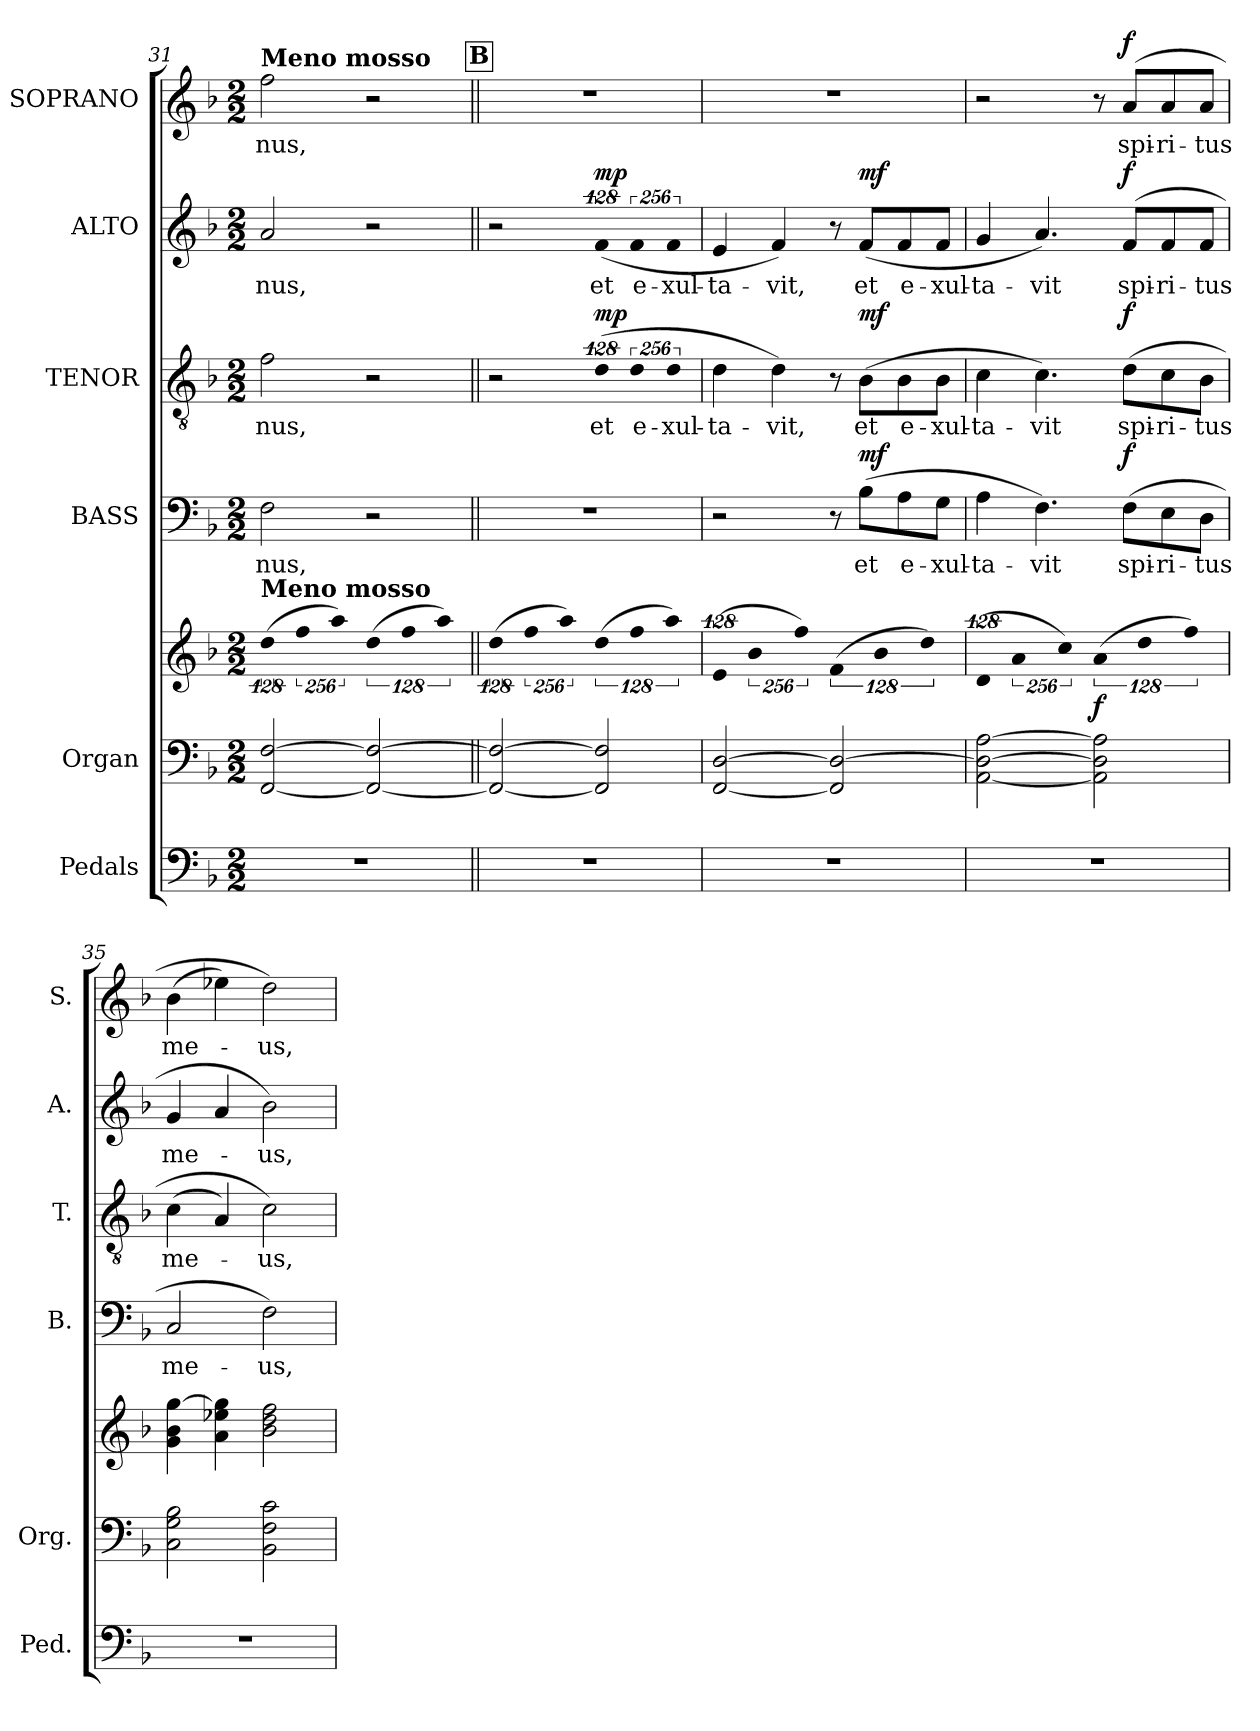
**kern	**kern	**kern	**dynam	**kern	**text	**dynam	**kern	**text	**dynam	**kern	**text	**dynam	**kern	**text	**dynam
*part6	*part5	*part5	*part5	*part4	*part4	*part4	*part3	*part3	*part3	*part2	*part2	*part2	*part1	*part1	*part1
*staff7	*staff6	*staff5	*staff5/6	*staff4	*staff4	*staff4	*staff3	*staff3	*staff3	*staff2	*staff2	*staff2	*staff1	*staff1	*staff1
*I"Pedals	*I"Organ	*	*	*I"BASS	*	*	*I"TENOR	*	*	*I"ALTO	*	*	*I"SOPRANO	*	*
*I'Ped.	*I'Org.	*	*	*I'B.	*	*	*I'T.	*	*	*I'A.	*	*	*I'S.	*	*
*clefF4	*clefF4	*clefG2	*	*clefF4	*	*	*clefGv2	*	*	*clefG2	*	*	*clefG2	*	*
*	*	*	*	*	*	*	*ITrd7c12	*	*	*	*	*	*	*	*
*k[b-]	*k[b-]	*k[b-]	*	*k[b-]	*	*	*k[b-]	*	*	*k[b-]	*	*	*k[b-]	*	*
*F:	*F:	*F:	*	*F:	*	*	*F:	*	*	*F:	*	*	*F:	*	*
*M2/2	*M2/2	*M2/2	*	*M2/2	*	*	*M2/2	*	*	*M2/2	*	*	*M2/2	*	*
=31	=31	=31	=31	=31	=31	=31	=31	=31	=31	=31	=31	=31	=31	=31	=31
!	!	!LO:N:vis=4	!	!	!	!	!	!	!	!	!	!	!	!	!
!	!	!	!	!	!LO:LY:b:color=#000000	!	!	!	!	!	!	!	!	!	!
!	!	!	!	!	!	!	!	!LO:LY:b:color=#000000	!	!	!	!	!	!	!
!	!	!	!	!	!	!	!	!	!	!	!LO:LY:b:color=#000000	!	!	!	!
!	!	!	!	!	!	!	!	!	!	!	!	!	!LO:TX:a:B:t=Meno mosso	!	!
!	!	!LO:TX:a:B:t=Meno mosso	!	!	!	!	!	!	!	!	!	!	!	!	!
!	!	!	!	!	!	!	!	!	!	!	!	!	!	!LO:LY:b:color=#000000	!
1r	[<2FFi/ [>2Fi	(512%85ddi\	.	2Fi\	-nus,	.	2Fi\	-nus,	.	2ai/	-nus,	.	2ffi\	-nus,	.
!	!	!LO:N:vis=4	!	!	!	!	!	!	!	!	!	!	!	!	!
.	.	1024%171ffi\	.	.	.	.	.	.	.	.	.	.	.	.	.
!	!	!LO:N:vis=4	!	!	!	!	!	!	!	!	!	!	!	!	!
.	.	1024%171aai\)	.	.	.	.	.	.	.	.	.	.	.	.	.
!	!	!LO:N:vis=4	!	!	!	!	!	!	!	!	!	!	!	!	!
.	2FFi/_< 2Fi_>	(512%85ddi\	.	2r	.	.	2r	.	.	2r	.	.	2r	.	.
!	!	!LO:N:vis=4	!	!	!	!	!	!	!	!	!	!	!	!	!
.	.	1024%171ffi\	.	.	.	.	.	.	.	.	.	.	.	.	.
!	!	!LO:N:vis=4	!	!	!	!	!	!	!	!	!	!	!	!	!
.	.	1024%171aai\)	.	.	.	.	.	.	.	.	.	.	.	.	.
!!LO:REH:place=s1:B:color=#000000:enc=box:fs=16.5694:t=B
=32||	=32||	=32||	=32||	=32||	=32||	=32||	=32||	=32||	=32||	=32||	=32||	=32||	=32||	=32||	=32||
!	!	!LO:N:vis=4	!	!	!	!	!	!	!	!	!	!	!	!	!
1r	2FFi/_< 2Fi_>	(512%85ddi\	.	1r	.	.	2r	.	.	2r	.	.	1r	.	.
!	!	!LO:N:vis=4	!	!	!	!	!	!	!	!	!	!	!	!	!
.	.	1024%171ffi\	.	.	.	.	.	.	.	.	.	.	.	.	.
!	!	!LO:N:vis=4	!	!	!	!	!	!	!	!	!	!	!	!	!
.	.	1024%171aai\)	.	.	.	.	.	.	.	.	.	.	.	.	.
!	!	!LO:N:vis=4	!	!	!	!	!LO:N:vis=4	!	!	!	!	!	!	!	!
!	!	!	!	!	!	!	!	!LO:LY:b:color=#000000	!	!LO:N:vis=4	!	!	!	!	!
!	!	!	!	!	!	!	!	!	!	!	!LO:LY:b:color=#000000	!	!	!	!
.	2FFi/] 2Fi]	(512%85ddi\	.	.	.	.	(512%85Di\	et	mp	(512%85fi/	et	mp	.	.	.
!	!	!LO:N:vis=4	!	!	!	!	!LO:N:vis=4	!	!	!	!	!	!	!	!
!	!	!	!	!	!	!	!	!LO:LY:b:color=#000000	!	!LO:N:vis=4	!	!	!	!	!
!	!	!	!	!	!	!	!	!	!	!	!LO:LY:b:color=#000000	!	!	!	!
.	.	1024%171ffi\	.	.	.	.	1024%171Di\	e-	.	1024%171fi/	e-	.	.	.	.
!	!	!LO:N:vis=4	!	!	!	!	!LO:N:vis=4	!	!	!	!	!	!	!	!
!	!	!	!	!	!	!	!	!LO:LY:b:color=#000000	!	!LO:N:vis=4	!	!	!	!	!
!	!	!	!	!	!	!	!	!	!	!	!LO:LY:b:color=#000000	!	!	!	!
.	.	1024%171aai\)	.	.	.	.	1024%171Di\	-xul-	.	1024%171fi/	-xul-	.	.	.	.
!!LO:LB:g=z
=33	=33	=33	=33	=33	=33	=33	=33	=33	=33	=33	=33	=33	=33	=33	=33
!	!	!LO:N:vis=4	!	!	!	!	!	!	!	!	!	!	!	!	!
!	!	!	!	!	!	!	!	!LO:LY:b:color=#000000	!	!	!	!	!	!	!
!	!	!	!	!	!	!	!	!	!	!	!LO:LY:b:color=#000000	!	!	!	!
1r	[<2FFi/ [>2Di	(512%85ei/	.	2r	.	.	4Di\	-ta-	.	4ei/	-ta-	.	1r	.	.
!	!	!LO:N:vis=4	!	!	!	!	!	!	!	!	!	!	!	!	!
.	.	1024%171b-i\	.	.	.	.	.	.	.	.	.	.	.	.	.
!	!	!	!	!	!	!	!	!LO:LY:b:color=#000000	!	!	!	!	!	!	!
!	!	!	!	!	!	!	!	!	!	!	!LO:LY:b:color=#000000	!	!	!	!
.	.	.	.	.	.	.	4Di\)	-vit,	.	4fi/)	-vit,	.	.	.	.
!	!	!LO:N:vis=4	!	!	!	!	!	!	!	!	!	!	!	!	!
.	.	1024%171ffi\)	.	.	.	.	.	.	.	.	.	.	.	.	.
!	!	!LO:N:vis=4	!	!	!	!	!	!	!	!	!	!	!	!	!
.	2FFi/] 2Di_>	(512%85fi/	.	8r	.	.	8r	.	.	8r	.	.	.	.	.
!	!	!	!	!	!LO:LY:b:color=#000000	!	!	!	!	!	!	!	!	!	!
!	!	!	!	!	!	!	!	!LO:LY:b:color=#000000	!	!	!	!	!	!	!
!	!	!	!	!	!	!	!	!	!	!	!LO:LY:b:color=#000000	!	!	!	!
.	.	.	.	(8B-i\L	et	mf	(8BB-i\L	et	mf	(8fi/L	et	mf	.	.	.
!	!	!LO:N:vis=4	!	!	!	!	!	!	!	!	!	!	!	!	!
.	.	1024%171b-i\	.	.	.	.	.	.	.	.	.	.	.	.	.
!	!	!	!	!	!LO:LY:b:color=#000000	!	!	!	!	!	!	!	!	!	!
!	!	!	!	!	!	!	!	!LO:LY:b:color=#000000	!	!	!	!	!	!	!
!	!	!	!	!	!	!	!	!	!	!	!LO:LY:b:color=#000000	!	!	!	!
.	.	.	.	8Ai\	e-	.	8BB-i\	e-	.	8fi/	e-	.	.	.	.
!	!	!LO:N:vis=4	!	!	!	!	!	!	!	!	!	!	!	!	!
.	.	1024%171ddi\)	.	.	.	.	.	.	.	.	.	.	.	.	.
!	!	!	!	!	!LO:LY:b:color=#000000	!	!	!	!	!	!	!	!	!	!
!	!	!	!	!	!	!	!	!LO:LY:b:color=#000000	!	!	!	!	!	!	!
!	!	!	!	!	!	!	!	!	!	!	!LO:LY:b:color=#000000	!	!	!	!
.	.	.	.	8Gi\J	-xul-	.	8BB-i\J	-xul-	.	8fi/J	-xul-	.	.	.	.
=34	=34	=34	=34	=34	=34	=34	=34	=34	=34	=34	=34	=34	=34	=34	=34
!	!	!LO:N:vis=4	!	!	!	!	!	!	!	!	!	!	!	!	!
!	!	!	!	!	!LO:LY:b:color=#000000	!	!	!	!	!	!	!	!	!	!
!	!	!	!	!	!	!	!	!LO:LY:b:color=#000000	!	!	!	!	!	!	!
!	!	!	!	!	!	!	!	!	!	!	!LO:LY:b:color=#000000	!	!	!	!
1r	[<2AAi\ 2Di_> [>2Ai	(512%85di/	.	4Ai\	-ta-	.	4Ci\	-ta-	.	4gi/	-ta-	.	2r	.	.
!	!	!LO:N:vis=4	!	!	!	!	!	!	!	!	!	!	!	!	!
.	.	1024%171ai/	.	.	.	.	.	.	.	.	.	.	.	.	.
!	!	!	!	!	!LO:LY:b:color=#000000	!	!	!	!	!	!	!	!	!	!
!	!	!	!	!	!	!	!	!LO:LY:b:color=#000000	!	!	!	!	!	!	!
!	!	!	!	!	!	!	!	!	!	!	!LO:LY:b:color=#000000	!	!	!	!
.	.	.	.	4.Fi\)	-vit	.	4.Ci\)	-vit	.	4.ai/)	-vit	.	.	.	.
!	!	!LO:N:vis=4	!	!	!	!	!	!	!	!	!	!	!	!	!
.	.	1024%171cci\)	.	.	.	.	.	.	.	.	.	.	.	.	.
!	!	!LO:N:vis=4	!	!	!	!	!	!	!	!	!	!	!	!	!
.	2AAi\] 2Di] 2Ai]	(512%85ai/	f	.	.	.	.	.	.	.	.	.	8r	.	.
!	!	!	!	!	!LO:LY:b:color=#000000	!	!	!	!	!	!	!	!	!	!
!	!	!	!	!	!	!	!	!LO:LY:b:color=#000000	!	!	!	!	!	!	!
!	!	!	!	!	!	!	!	!	!	!	!LO:LY:b:color=#000000	!	!	!	!
!	!	!	!	!	!	!	!	!	!	!	!	!	!	!LO:LY:b:color=#000000	!
.	.	.	.	(8Fi\L	spi-	f	(8Di\L	spi-	f	(8fi/L	spi-	f	(8ai/L	spi-	f
!	!	!LO:N:vis=4	!	!	!	!	!	!	!	!	!	!	!	!	!
.	.	1024%171ddi\	.	.	.	.	.	.	.	.	.	.	.	.	.
!	!	!	!	!	!LO:LY:b:color=#000000	!	!	!	!	!	!	!	!	!	!
!	!	!	!	!	!	!	!	!LO:LY:b:color=#000000	!	!	!	!	!	!	!
!	!	!	!	!	!	!	!	!	!	!	!LO:LY:b:color=#000000	!	!	!	!
!	!	!	!	!	!	!	!	!	!	!	!	!	!	!LO:LY:b:color=#000000	!
.	.	.	.	8Ei\	-ri-	.	8Ci\	-ri-	.	8fi/	-ri-	.	8ai/	-ri-	.
!	!	!LO:N:vis=4	!	!	!	!	!	!	!	!	!	!	!	!	!
.	.	1024%171ffi\)	.	.	.	.	.	.	.	.	.	.	.	.	.
!	!	!	!	!	!LO:LY:b:color=#000000	!	!	!	!	!	!	!	!	!	!
!	!	!	!	!	!	!	!	!LO:LY:b:color=#000000	!	!	!	!	!	!	!
!	!	!	!	!	!	!	!	!	!	!	!LO:LY:b:color=#000000	!	!	!	!
!	!	!	!	!	!	!	!	!	!	!	!	!	!	!LO:LY:b:color=#000000	!
.	.	.	.	8Di\J	-tus	.	8BB-i\J	-tus	.	8fi/J	-tus	.	8ai/J	-tus	.
=35	=35	=35	=35	=35	=35	=35	=35	=35	=35	=35	=35	=35	=35	=35	=35
!	!	!	!	!	!LO:LY:b:color=#000000	!	!	!	!	!	!	!	!	!	!
!	!	!	!	!	!	!	!	!LO:LY:b:color=#000000	!	!	!	!	!	!	!
!	!	!	!	!	!	!	!	!	!	!	!LO:LY:b:color=#000000	!	!	!	!
!	!	!	!	!	!	!	!	!	!	!	!	!	!	!LO:LY:b:color=#000000	!
1r	2Ci\ 2Gi 2B-i	4gi\ 4b-i [>4ggi	.	2Ci/	me-	.	(4Ci\	me-	.	4gi/	me-	.	(4b-i\	me-	.
.	.	4ai\ 4ee-Xi 4ggi]	.	.	.	.	4AAi/)	.	.	4ai/	.	.	4ee-Xi\)	.	.
!	!	!	!	!	!LO:LY:b:color=#000000	!	!	!	!	!	!	!	!	!	!
!	!	!	!	!	!	!	!	!LO:LY:b:color=#000000	!	!	!	!	!	!	!
!	!	!	!	!	!	!	!	!	!	!	!LO:LY:b:color=#000000	!	!	!	!
!	!	!	!	!	!	!	!	!	!	!	!	!	!	!LO:LY:b:color=#000000	!
.	2BB-i\ 2Fi 2ci	2b-i\ 2ddi 2ffi	.	2Fi\)	-us,	.	2Ci\)	-us,	.	2b-i\)	-us,	.	2ddi\)	-us,	.
=	=	=	=	=	=	=	=	=	=	=	=	=	=	=	=
*-	*-	*-	*-	*-	*-	*-	*-	*-	*-	*-	*-	*-	*-	*-	*-
